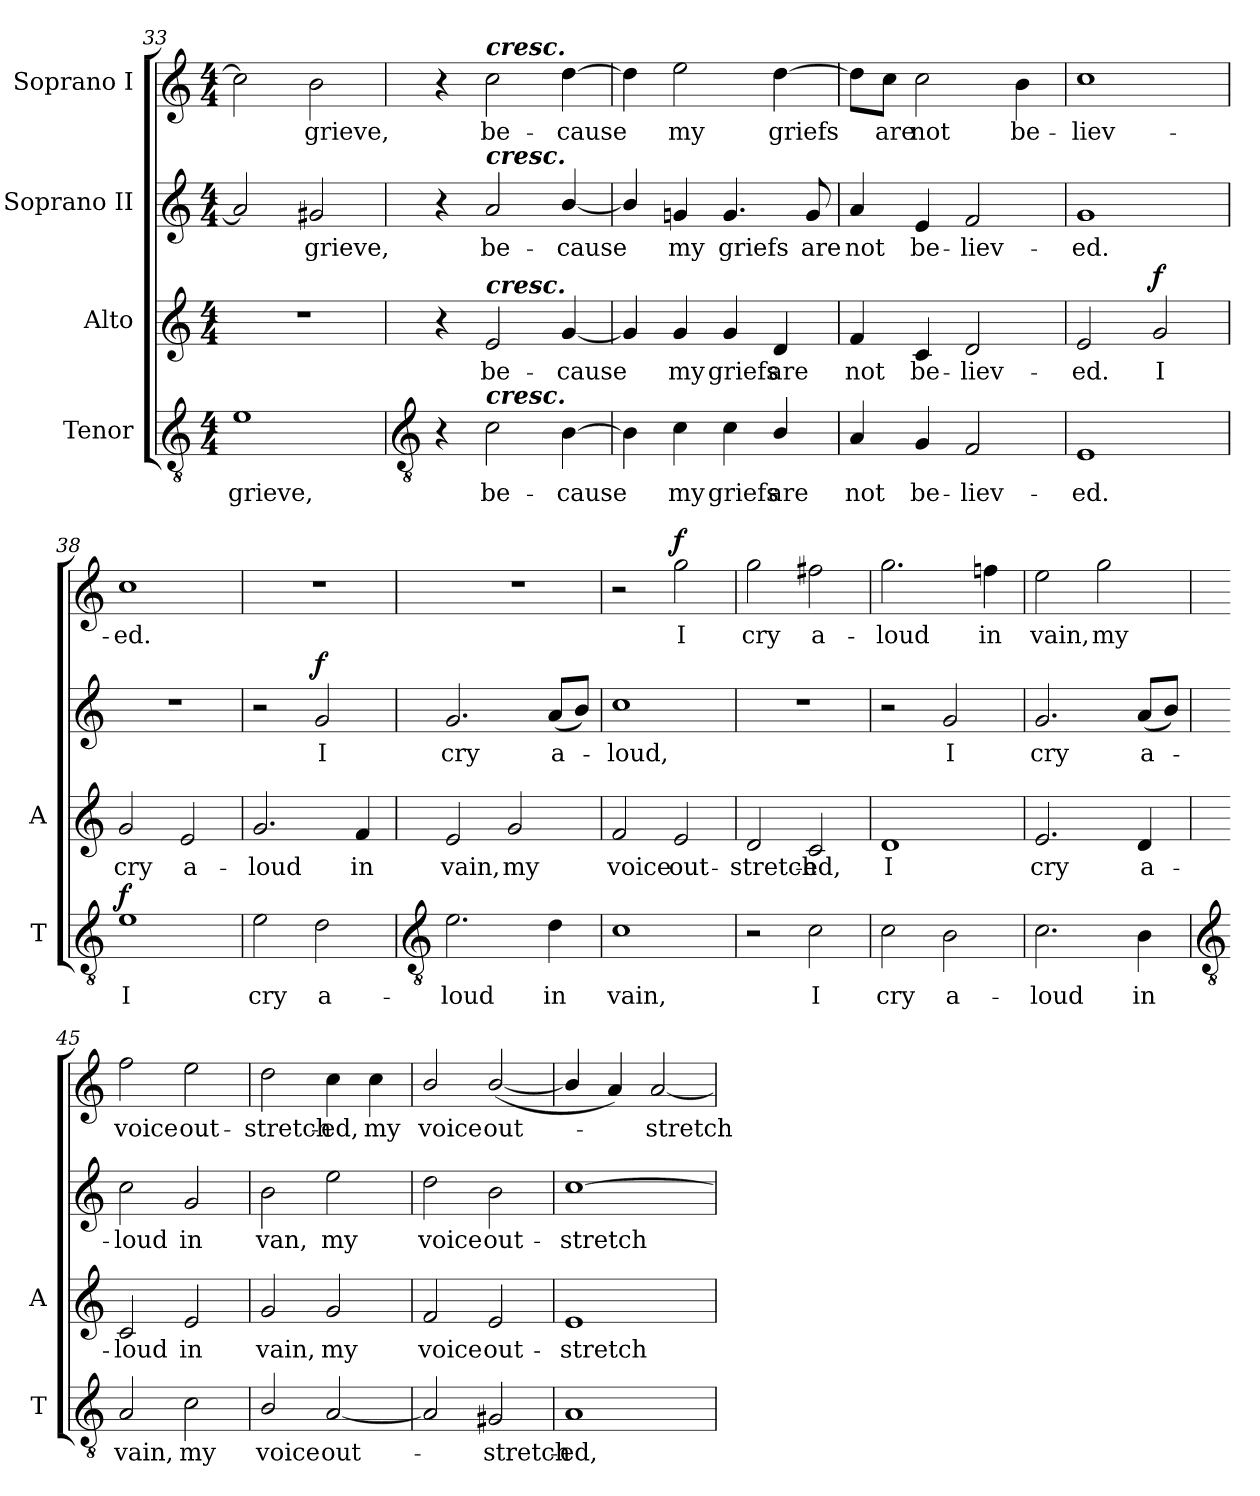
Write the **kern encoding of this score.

**kern	**text	**dynam	**kern	**text	**dynam	**kern	**text	**dynam	**kern	**text	**dynam
*part4	*part4	*part4	*part3	*part3	*part3	*part2	*part2	*part2	*part1	*part1	*part1
*staff4	*staff4	*staff4	*staff3	*staff3	*staff3	*staff2	*staff2	*staff2	*staff1	*staff1	*staff1
*I"Tenor	*	*	*I"Alto	*	*	*I"Soprano II	*	*	*I"Soprano I	*	*
*I'T	*	*	*I'A	*	*	*	*	*	*	*	*
*clefGv2	*	*	*clefG2	*	*	*clefG2	*	*	*clefG2	*	*
*k[]	*	*	*k[]	*	*	*k[]	*	*	*k[]	*	*
*C:	*	*	*C:	*	*	*C:	*	*	*C:	*	*
*M4/4	*	*	*M4/4	*	*	*M4/4	*	*	*M4/4	*	*
=33	=33	=33	=33	=33	=33	=33	=33	=33	=33	=33	=33
!	!LO:LY:b	!	!	!	!	!	!	!	!	!	!
1e	grieve,	.	1r	.	.	2a]	.	.	2cc]	.	.
!	!	!	!	!	!	!	!LO:LY:b	!	!	!LO:LY:b	!
.	.	.	.	.	.	2g#X	grieve,	.	2b	grieve,	.
!!LO:LB:g=z
=34	=34	=34	=34	=34	=34	=34	=34	=34	=34	=34	=34
*clefGv2	*	*	*	*	*	*	*	*	*	*	*
4r	.	.	4r	.	.	4r	.	.	4r	.	.
!	!	!	!	!	!	!	!	!	!LO:TX:a:Bi:t=cresc.	!	!
!	!	!	!	!	!	!LO:TX:a:Bi:t=cresc.	!	!	!	!	!
!	!	!	!LO:TX:a:Bi:t=cresc.	!	!	!	!	!	!	!	!
!LO:TX:a:Bi:t=cresc.	!	!	!	!	!	!	!	!	!	!	!
!	!LO:LY:b	!	!	!LO:LY:b	!	!	!LO:LY:b	!	!	!LO:LY:b	!
2c	be-	.	2e	be-	.	2a	be-	.	2cc	be-	.
!	!LO:LY:b	!	!	!LO:LY:b	!	!	!LO:LY:b	!	!	!LO:LY:b	!
[4B	-cause	.	[4g	-cause	.	[4b/	-cause	.	[4dd	-cause	.
=35	=35	=35	=35	=35	=35	=35	=35	=35	=35	=35	=35
4B]	.	.	4g]	.	.	4b/]	.	.	4dd]	.	.
!	!LO:LY:b	!	!	!LO:LY:b	!	!	!LO:LY:b	!	!	!LO:LY:b	!
4c	my	.	4g	my	.	4gn	my	.	2ee	my	.
!	!LO:LY:b	!	!	!LO:LY:b	!	!	!LO:LY:b	!	!	!	!
4c	griefs	.	4g	griefs	.	4.g	griefs	.	.	.	.
!	!LO:LY:b	!	!	!LO:LY:b	!	!	!	!	!	!LO:LY:b	!
4B/	are	.	4d	are	.	.	.	.	[4dd	griefs	.
!	!	!	!	!	!	!	!LO:LY:b	!	!	!	!
.	.	.	.	.	.	8g	are	.	.	.	.
=36	=36	=36	=36	=36	=36	=36	=36	=36	=36	=36	=36
!	!LO:LY:b	!	!	!LO:LY:b	!	!	!LO:LY:b	!	!	!	!
4A/	not	.	4f	not	.	4a	not	.	8dd\L]	.	.
!	!	!	!	!	!	!	!	!	!	!LO:LY:b	!
.	.	.	.	.	.	.	.	.	8cc\J	are	.
!	!LO:LY:b	!	!	!LO:LY:b	!	!	!LO:LY:b	!	!	!LO:LY:b	!
4G	be-	.	4c	be-	.	4e	be-	.	2cc	not	.
!	!LO:LY:b	!	!	!LO:LY:b	!	!	!LO:LY:b	!	!	!	!
2F	-liev-	.	2d	-liev-	.	2f	-liev-	.	.	.	.
!	!	!	!	!	!	!	!	!	!	!LO:LY:b	!
.	.	.	.	.	.	.	.	.	4b	be-	.
=37	=37	=37	=37	=37	=37	=37	=37	=37	=37	=37	=37
!	!LO:LY:b	!	!	!LO:LY:b	!	!	!LO:LY:b	!	!	!LO:LY:b	!
1E	-ed.	.	2e	-ed.	.	1g	-ed.	.	1cc	-liev-	.
!	!	!	!	!LO:LY:b	!LO:DY:b	!	!	!	!	!	!
.	.	.	2g	I	f	.	.	.	.	.	.
=38	=38	=38	=38	=38	=38	=38	=38	=38	=38	=38	=38
!	!LO:LY:b	!LO:DY:b	!	!LO:LY:b	!	!	!	!	!	!LO:LY:b	!
1e	I	f	2g	cry	.	1r	.	.	1cc	-ed.	.
!	!	!	!	!LO:LY:b	!	!	!	!	!	!	!
.	.	.	2e	a-	.	.	.	.	.	.	.
=39	=39	=39	=39	=39	=39	=39	=39	=39	=39	=39	=39
!	!LO:LY:b	!	!	!LO:LY:b	!	!	!	!	!	!	!
2e	cry	.	2.g	-loud	.	2r	.	.	1r	.	.
!	!LO:LY:b	!	!	!	!	!	!LO:LY:b	!LO:DY:b	!	!	!
2d	a-	.	.	.	.	2g	I	f	.	.	.
!	!	!	!	!LO:LY:b	!	!	!	!	!	!	!
.	.	.	4f	in	.	.	.	.	.	.	.
!!LO:LB:g=z
=40	=40	=40	=40	=40	=40	=40	=40	=40	=40	=40	=40
*clefGv2	*	*	*	*	*	*	*	*	*	*	*
!	!LO:LY:b	!	!	!LO:LY:b	!	!	!LO:LY:b	!	!	!	!
2.e	-loud	.	2e	vain,	.	2.g	cry	.	1r	.	.
!	!	!	!	!LO:LY:b	!	!	!	!	!	!	!
.	.	.	2g	my	.	.	.	.	.	.	.
!	!LO:LY:b	!	!	!	!	!	!LO:LY:b	!	!	!	!
4d	in	.	.	.	.	(<8aL	a-	.	.	.	.
.	.	.	.	.	.	8bJ)	.	.	.	.	.
=41	=41	=41	=41	=41	=41	=41	=41	=41	=41	=41	=41
!	!LO:LY:b	!	!	!LO:LY:b	!	!	!LO:LY:b	!	!	!	!
1c	vain,	.	2f	voice	.	1cc	loud,	.	2r	.	.
!	!	!	!	!LO:LY:b	!	!	!	!	!	!LO:LY:b	!LO:DY:b
.	.	.	2e	out-	.	.	.	.	2gg	I	f
=42	=42	=42	=42	=42	=42	=42	=42	=42	=42	=42	=42
!	!	!	!	!LO:LY:b	!	!	!	!	!	!LO:LY:b	!
2r	.	.	2d	-stretch-	.	1r	.	.	2gg	cry	.
!	!LO:LY:b	!	!	!LO:LY:b	!	!	!	!	!	!LO:LY:b	!
2c	I	.	2c	-ed,	.	.	.	.	2ff#X	a-	.
=43	=43	=43	=43	=43	=43	=43	=43	=43	=43	=43	=43
!	!LO:LY:b	!	!	!LO:LY:b	!	!	!	!	!	!LO:LY:b	!
2c	cry	.	1d	I	.	2r	.	.	2.gg	-loud	.
!	!LO:LY:b	!	!	!	!	!	!LO:LY:b	!	!	!	!
2B	a-	.	.	.	.	2g	I	.	.	.	.
!	!	!	!	!	!	!	!	!	!	!LO:LY:b	!
.	.	.	.	.	.	.	.	.	4ffn	in	.
=44	=44	=44	=44	=44	=44	=44	=44	=44	=44	=44	=44
!	!LO:LY:b	!	!	!LO:LY:b	!	!	!LO:LY:b	!	!	!LO:LY:b	!
2.c	-loud	.	2.e	cry	.	2.g	cry	.	2ee	vain,	.
!	!	!	!	!	!	!	!	!	!	!LO:LY:b	!
.	.	.	.	.	.	.	.	.	2gg	my	.
!	!LO:LY:b	!	!	!LO:LY:b	!	!	!LO:LY:b	!	!	!	!
4B	in	.	4d	a-	.	(<8aL	a-	.	.	.	.
.	.	.	.	.	.	8bJ)	.	.	.	.	.
!!LO:LB:g=z
=45	=45	=45	=45	=45	=45	=45	=45	=45	=45	=45	=45
*clefGv2	*	*	*	*	*	*	*	*	*	*	*
!	!LO:LY:b	!	!	!LO:LY:b	!	!	!LO:LY:b	!	!	!LO:LY:b	!
2A	vain,	.	2c	-loud	.	2cc	loud	.	2ff	voice	.
!	!LO:LY:b	!	!	!LO:LY:b	!	!	!LO:LY:b	!	!	!LO:LY:b	!
2c	my	.	2e	in	.	2g	in	.	2ee	out-	.
=46	=46	=46	=46	=46	=46	=46	=46	=46	=46	=46	=46
!	!LO:LY:b	!	!	!LO:LY:b	!	!	!LO:LY:b	!	!	!LO:LY:b	!
2B/	voice	.	2g	vain,	.	2b	van,	.	2dd	-stretch-	.
!	!LO:LY:b	!	!	!LO:LY:b	!	!	!LO:LY:b	!	!	!LO:LY:b	!
[2A/	out-	.	2g	my	.	2ee	my	.	4cc	-ed,	.
!	!	!	!	!	!	!	!	!	!	!LO:LY:b	!
.	.	.	.	.	.	.	.	.	4cc	my	.
=47	=47	=47	=47	=47	=47	=47	=47	=47	=47	=47	=47
!	!	!	!	!LO:LY:b	!	!	!LO:LY:b	!	!	!LO:LY:b	!
2A/]	.	.	2f	voice	.	2dd	voice	.	2b/	voice	.
!	!LO:LY:b	!	!	!LO:LY:b	!	!	!LO:LY:b	!	!	!LO:LY:b	!
2G#X	stretch-	.	2e	out-	.	2b	out-	.	(<[2b/	out-	.
=48	=48	=48	=48	=48	=48	=48	=48	=48	=48	=48	=48
!	!LO:LY:b	!	!	!LO:LY:b	!	!	!LO:LY:b	!	!	!	!
1A	-ed,	.	1e	-stretch-	.	[1cc	-stretch-	.	4b/]	.	.
.	.	.	.	.	.	.	.	.	4a)	.	.
!	!	!	!	!	!	!	!	!	!	!LO:LY:b	!
.	.	.	.	.	.	.	.	.	[2a	stretch-	.
=	=	=	=	=	=	=	=	=	=	=	=
*-	*-	*-	*-	*-	*-	*-	*-	*-	*-	*-	*-
